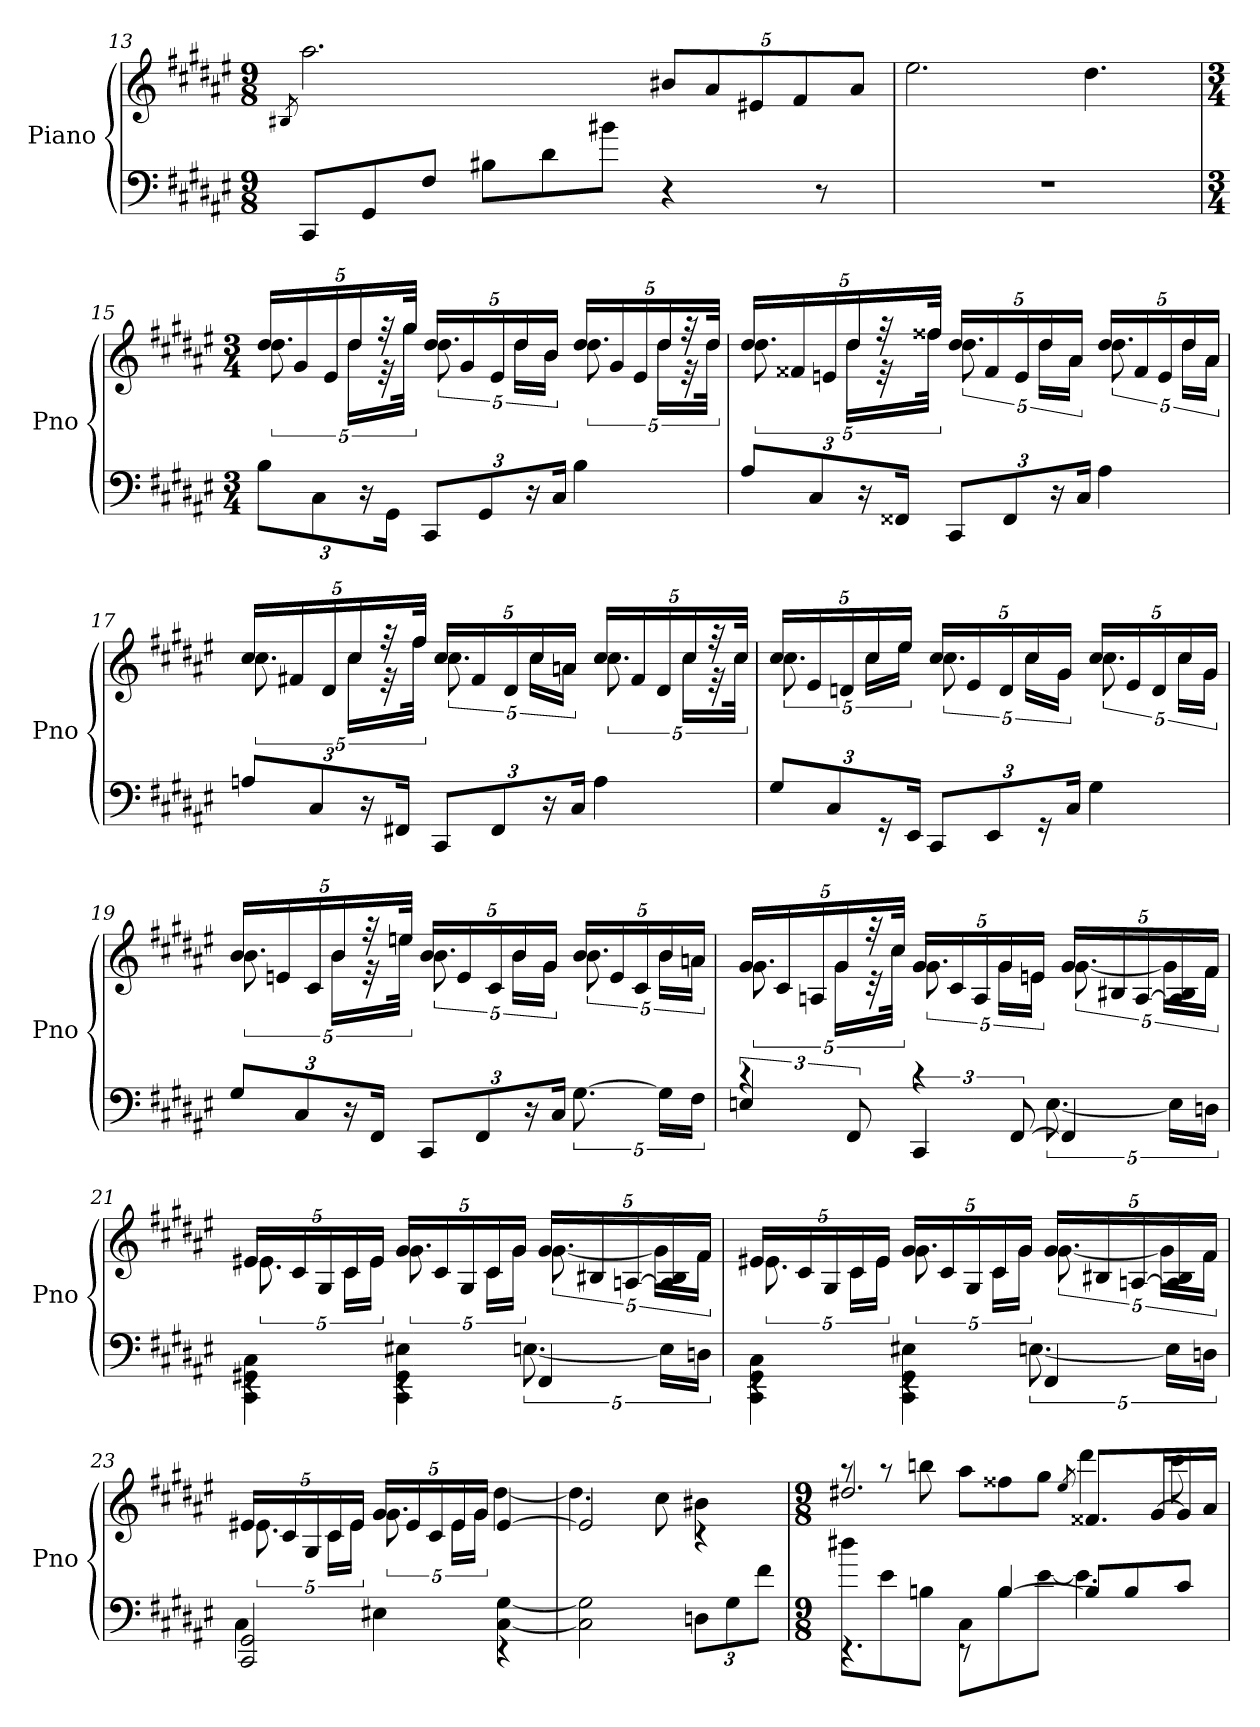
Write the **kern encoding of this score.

**kern	**kern
*part1	*part1
*staff2	*staff1
*I"Piano	*
*I'Pno	*
*clefF4	*clefG2
*k[f#c#g#d#a#e#]	*k[f#c#g#d#a#e#]
*F#:	*F#:
*M9/8	*M9/8
=13	=13
.	8qB#X/
8CC#L	2.aa#
8GG#	.
8F#J	.
8B#XL	.
8d#	.
8b#XJ	.
4r	40%3b#XL
.	40%3a#
.	40%3e#X
.	40%3f#
8r	.
.	40%3a#J
=14	=14
8%9r	2.ee#
.	4.dd#
=15	=15
*M3/4	*M3/4
*	*^
12BL	20dd#LL	10.dd#
.	20g#	.
12C#	.	.
.	20e#	.
.	20dd#	20dd#LL
24r	.	.
.	40r	40r
24GG#Jk	.	.
.	40gg#JJk	40gg#JJk
12CC#L	20dd#LL	10.dd#
.	20g#	.
12GG#	.	.
.	20e#	.
.	20dd#	20dd#LL
24r	.	.
.	20bJJ	20bJJ
24C#Jk	.	.
4B	20dd#LL	10.dd#
.	20g#	.
.	20e#	.
.	20dd#	20dd#LL
.	40r	40r
.	40dd#JJk	40dd#JJk
=16	=16	=16
12A#L	20dd#LL	10.dd#
.	20f##X	.
12C#	.	.
.	20en	.
.	20dd#	20dd#LL
24r	.	.
.	40r	40r
24FF##XJk	.	.
.	40ff##XJJk	40ff##XJJk
12CC#L	20dd#LL	10.dd#
.	20f##	.
12FF##	.	.
.	20e	.
.	20dd#	20dd#LL
24r	.	.
.	20a#JJ	20a#JJ
24C#Jk	.	.
4A#	20dd#LL	10.dd#
.	20f##	.
.	20e	.
.	20dd#	20dd#LL
.	20a#JJ	20a#JJ
=17	=17	=17
12AnL	20cc#LL	10.cc#
.	20f#X	.
12C#	.	.
.	20d#	.
.	20cc#	20cc#LL
24r	.	.
.	40r	40r
24FF#XJk	.	.
.	40ff#JJk	40ff#JJk
12CC#L	20cc#LL	10.cc#
.	20f#	.
12FF#	.	.
.	20d#	.
.	20cc#	20cc#LL
24r	.	.
.	20anJJ	20anJJ
24C#Jk	.	.
4A	20cc#LL	10.cc#
.	20f#	.
.	20d#	.
.	20cc#	20cc#LL
.	40r	40r
.	40cc#JJk	40cc#JJk
=18	=18	=18
12G#L	20cc#LL	10.cc#
.	20e#	.
12C#	.	.
.	20dn	.
.	20cc#	20cc#LL
24r	.	.
.	20ee#JJ	20ee#JJ
24EE#Jk	.	.
12CC#L	20cc#LL	10.cc#
.	20e#	.
12EE#	.	.
.	20d	.
.	20cc#	20cc#LL
24r	.	.
.	20g#JJ	20g#JJ
24C#Jk	.	.
4G#	20cc#LL	10.cc#
.	20e#	.
.	20d	.
.	20cc#	20cc#LL
.	20g#JJ	20g#JJ
=19	=19	=19
12G#L	20bLL	10.b
.	20en	.
12C#	.	.
.	20c#	.
.	20b	20bLL
24r	.	.
.	40r	40r
24FF#Jk	.	.
.	40eenJJk	40eenJJk
12CC#L	20bLL	10.b
.	20e	.
12FF#	.	.
.	20c#	.
.	20b	20bLL
24r	.	.
.	20g#JJ	20g#JJ
24C#Jk	.	.
[10.G#	20bLL	10.b
.	20e	.
.	20c#	.
20G#LL]	20b	20bLL
20F#JJ	20anJJ	20anJJ
=20	=20	=20
*^	*	*
6En	4rc	20g#LL	10.g#
.	.	20c#	.
.	.	20An	.
.	.	20g#	20g#LL
12FF#	.	.	.
.	.	40r	40r
.	.	40cc#JJk	40cc#JJk
6CC#	4rc	20g#LL	10.g#
.	.	20c#	.
.	.	20A	.
.	.	20g#	20g#LL
[12FF#	.	.	.
.	.	20enJJ	20enJJ
4FF#]	[10.E	20g#LL	[10.g#
.	.	20B#X	.
.	.	[20A	.
.	20ELL]	20A] 20B#	20g#LL]
.	20DnJJ	20f#JJ	20f#JJ
=21	=21	=21	=21
4rEE	4CC# 4GG#X 4C#	20e#XLL	10.e#
.	.	20c#	.
.	.	20G#	.
.	.	20c#	20c#LL
.	.	20e#JJ	20e#JJ
4rEE	4CC# 4GG# 4E#X	20g#LL	10.g#
.	.	20c#	.
.	.	20G#	.
.	.	20c#	20c#LL
.	.	20g#JJ	20g#JJ
4FF#	[10.En	20g#LL	[10.g#
.	.	20B#X	.
.	.	[20An	.
.	20ELL]	20A] 20B#	20g#LL]
.	20DnJJ	20f#JJ	20f#JJ
=22	=22	=22	=22
4rEE	4CC# 4GG# 4C#	20e#XLL	10.e#
.	.	20c#	.
.	.	20G#	.
.	.	20c#	20c#LL
.	.	20e#JJ	20e#JJ
4rEE	4CC# 4GG# 4E#X	20g#LL	10.g#
.	.	20c#	.
.	.	20G#	.
.	.	20c#	20c#LL
.	.	20g#JJ	20g#JJ
4FF#	[10.En	20g#LL	[10.g#
.	.	20B#X	.
.	.	[20An	.
.	20ELL]	20A] 20B#	20g#LL]
.	20DnJJ	20f#JJ	20f#JJ
=23	=23	=23	=23
2CC# 2GG#	4C#	20e#XLL	10.e#
.	.	20c#	.
.	.	20G#	.
.	.	20c#	20c#LL
.	.	20e#JJ	20e#JJ
.	4E#X	20g#LL	10.g#
.	.	20e#	.
.	.	20c#	.
.	.	20e#	20e#LL
.	.	20g#JJ	20g#JJ
4rEE	[4C# [4G#	[4e#	[4dd#
*v	*v	*	*
=24	=24	=24
2C#] 2G#]	2e#]	4.dd#]
.	.	8cc#
12DnL	4rc	4b#X
12G#	.	.
12f#J	.	.
=25	=25	=25
*M9/8	*M9/8	*
*^	*	*
4.rEE	8dd#XL	2.dd#X	8raa
.	8e#	.	8raa
.	8BnJ	.	8bbn
8rEE	8C#L	.	8aa#L
[4B	8B	.	8ff##X
.	[8e#J	.	8gg#J
.	.	.	8qee#/
8BL]	4.e#]	8.f##XL	4ddd#
8B	.	.	.
.	.	[16g#L	.
8c#J	.	16g#]	8ccc#
.	.	16a#JJ	.
*v	*v	*	*
*	*v	*v
=	=
*-	*-
